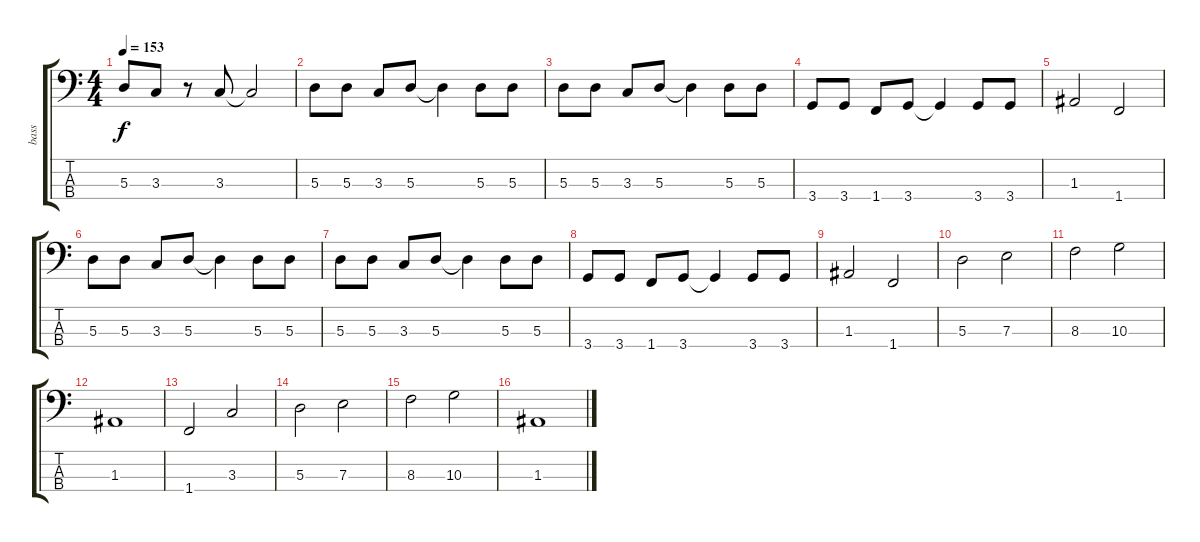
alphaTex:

\track ("bass" "bass") {instrument electricbassfinger}
\staff {score tabs}
\tuning (G2 D2 A1 E1) {hide}
\ts (4 4)
\tempo 153
\clef f4
\ks c
5.3.8{dy f} 3.3.8 r.8 3.3.8 3.3{t}.2 |
5.3.8 5.3.8 3.3.8 5.3.8 5.3{t}.4 5.3.8 5.3.8 |
5.3.8 5.3.8 3.3.8 5.3.8 5.3{t}.4 5.3.8 5.3.8 |
3.4.8 3.4.8 1.4.8 3.4.8 3.4{t}.4 3.4.8 3.4.8 |
1.3.2 1.4.2 |
5.3.8 5.3.8 3.3.8 5.3.8 5.3{t}.4 5.3.8 5.3.8 |
5.3.8 5.3.8 3.3.8 5.3.8 5.3{t}.4 5.3.8 5.3.8 |
3.4.8 3.4.8 1.4.8 3.4.8 3.4{t}.4 3.4.8 3.4.8 |
1.3.2 1.4.2 |
5.3.2 7.3.2 |
8.3.2 10.3.2 |
1.3.1 |
1.4.2 3.3.2 |
5.3.2 7.3.2 |
8.3.2 10.3.2 |
1.3.1
